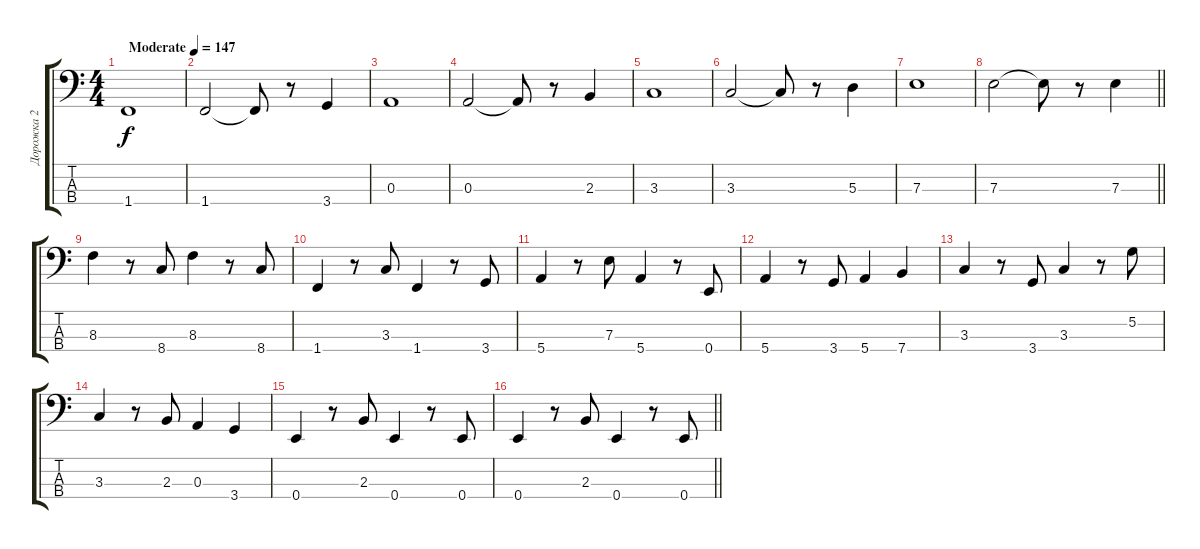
\track ("Дорожка 2" "Дорожка 2") {instrument electricbassfinger}
\staff {score tabs}
\tuning (G2 D2 A1 E1) {hide}
\ts (4 4)
\tempo (147 "Moderate")
\clef f4
\ks c
1.4.1{dy f instrument electricbassfinger} |
1.4.2 1.4{t}.8 r.8 3.4.4 |
0.3.1 |
0.3.2 0.3{t}.8 r.8 2.3.4 |
3.3.1 |
3.3.2 3.3{t}.8 r.8 5.3.4 |
7.3.1 |
\barLineRight lightlight
7.3.2 7.3{t}.8 r.8 7.3.4 |
8.3.4 r.8 8.4.8 8.3.4 r.8 8.4.8 |
1.4.4 r.8 3.3.8 1.4.4 r.8 3.4.8 |
5.4.4 r.8 7.3.8 5.4.4 r.8 0.4.8 |
5.4.4 r.8 3.4.8 5.4.4 7.4.4 |
3.3.4 r.8 3.4.8 3.3.4 r.8 5.2.8 |
3.3.4 r.8 2.3.8 0.3.4 3.4.4 |
0.4.4 r.8 2.3.8 0.4.4 r.8 0.4.8 |
\barLineRight lightlight
0.4.4 r.8 2.3.8 0.4.4 r.8 0.4.8
